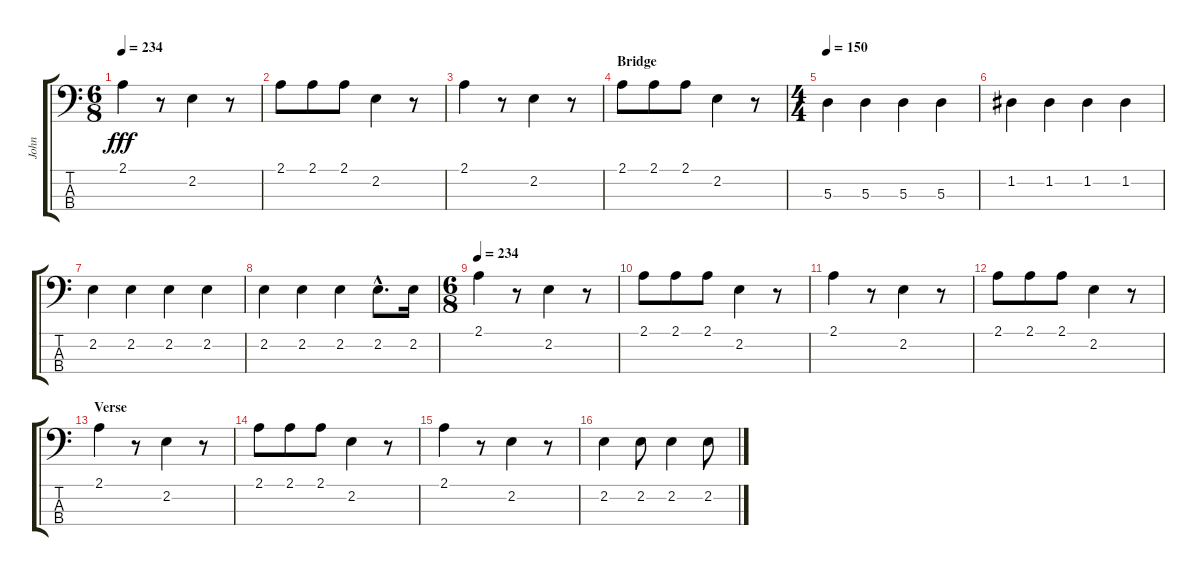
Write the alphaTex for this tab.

\track ("John" "John") {instrument electricbassfinger}
\staff {score tabs}
\tuning (G2 D2 A1 E1) {hide}
\ts (6 8)
\tempo 234
\clef f4
\ks c
2.1.4{dy fff} r.8 2.2.4 r.8 |
2.1.8 2.1.8 2.1.8 2.2.4 r.8 |
2.1.4 r.8 2.2.4 r.8 |
\section ("" "Bridge")
2.1.8 2.1.8 2.1.8 2.2.4 r.8 |
\ts (4 4)
\tempo 150
5.3.4 5.3.4 5.3.4 5.3.4 |
1.2.4 1.2.4 1.2.4 1.2.4 |
2.2.4 2.2.4 2.2.4 2.2.4 |
2.2.4 2.2.4 2.2.4 2.2{hac}.8{d} 2.2.16 |
\ts (6 8)
\tempo 234
2.1.4 r.8 2.2.4 r.8 |
2.1.8 2.1.8 2.1.8 2.2.4 r.8 |
2.1.4 r.8 2.2.4 r.8 |
2.1.8 2.1.8 2.1.8 2.2.4 r.8 |
\section ("" "Verse")
2.1.4 r.8 2.2.4 r.8 |
2.1.8 2.1.8 2.1.8 2.2.4 r.8 |
2.1.4 r.8 2.2.4 r.8 |
2.2.4 2.2.8 2.2.4 2.2.8
